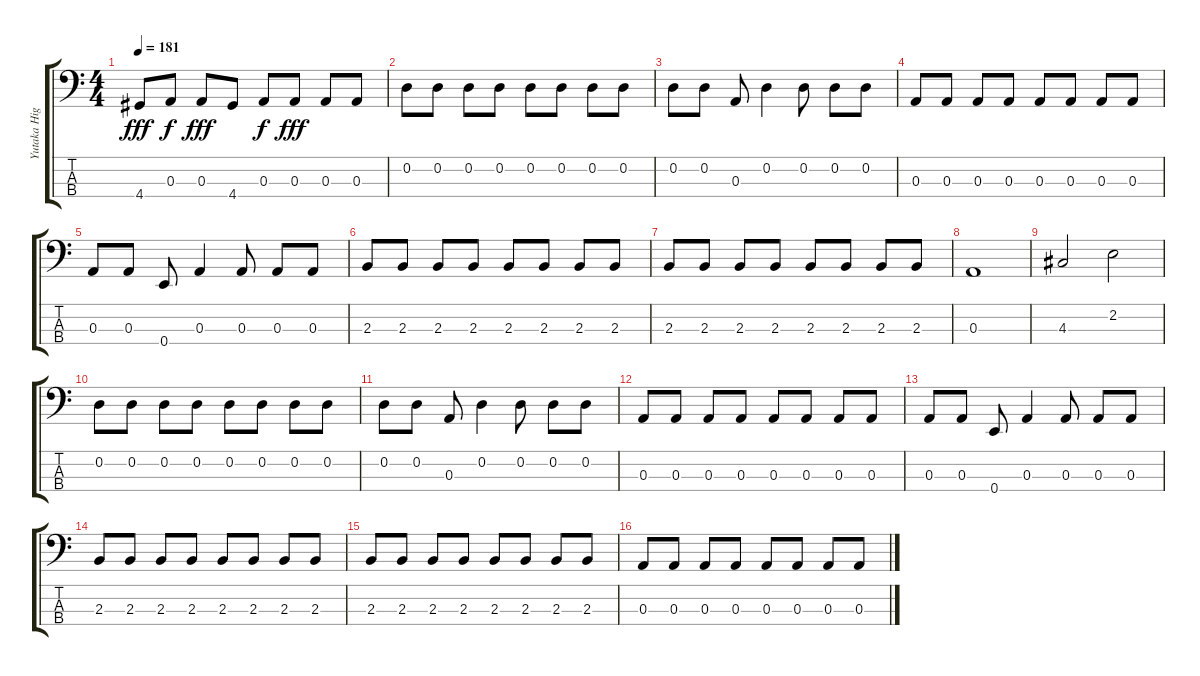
\track ("Yutaka Higuchi" "Yutaka Hig") {instrument electricbasspick}
\staff {score tabs}
\tuning (G2 D2 A1 E1) {hide}
\ts (4 4)
\tempo 181
\clef f4
\ks c
4.4.8{dy fff} 0.3.8{dy f} 0.3.8{dy fff} 4.4.8 0.3.8{dy f} 0.3.8{dy fff} 0.3.8 0.3.8 |
0.2.8 0.2.8 0.2.8 0.2.8 0.2.8 0.2.8 0.2.8 0.2.8 |
0.2.8 0.2.8 0.3.8 0.2.4 0.2.8 0.2.8 0.2.8 |
0.3.8 0.3.8 0.3.8 0.3.8 0.3.8 0.3.8 0.3.8 0.3.8 |
0.3.8 0.3.8 0.4.8 0.3.4 0.3.8 0.3.8 0.3.8 |
2.3.8 2.3.8 2.3.8 2.3.8 2.3.8 2.3.8 2.3.8 2.3.8 |
2.3.8 2.3.8 2.3.8 2.3.8 2.3.8 2.3.8 2.3.8 2.3.8 |
0.3.1 |
4.3.2 2.2.2 |
0.2.8 0.2.8 0.2.8 0.2.8 0.2.8 0.2.8 0.2.8 0.2.8 |
0.2.8 0.2.8 0.3.8 0.2.4 0.2.8 0.2.8 0.2.8 |
0.3.8 0.3.8 0.3.8 0.3.8 0.3.8 0.3.8 0.3.8 0.3.8 |
0.3.8 0.3.8 0.4.8 0.3.4 0.3.8 0.3.8 0.3.8 |
2.3.8 2.3.8 2.3.8 2.3.8 2.3.8 2.3.8 2.3.8 2.3.8 |
2.3.8 2.3.8 2.3.8 2.3.8 2.3.8 2.3.8 2.3.8 2.3.8 |
0.3.8 0.3.8 0.3.8 0.3.8 0.3.8 0.3.8 0.3.8 0.3.8
